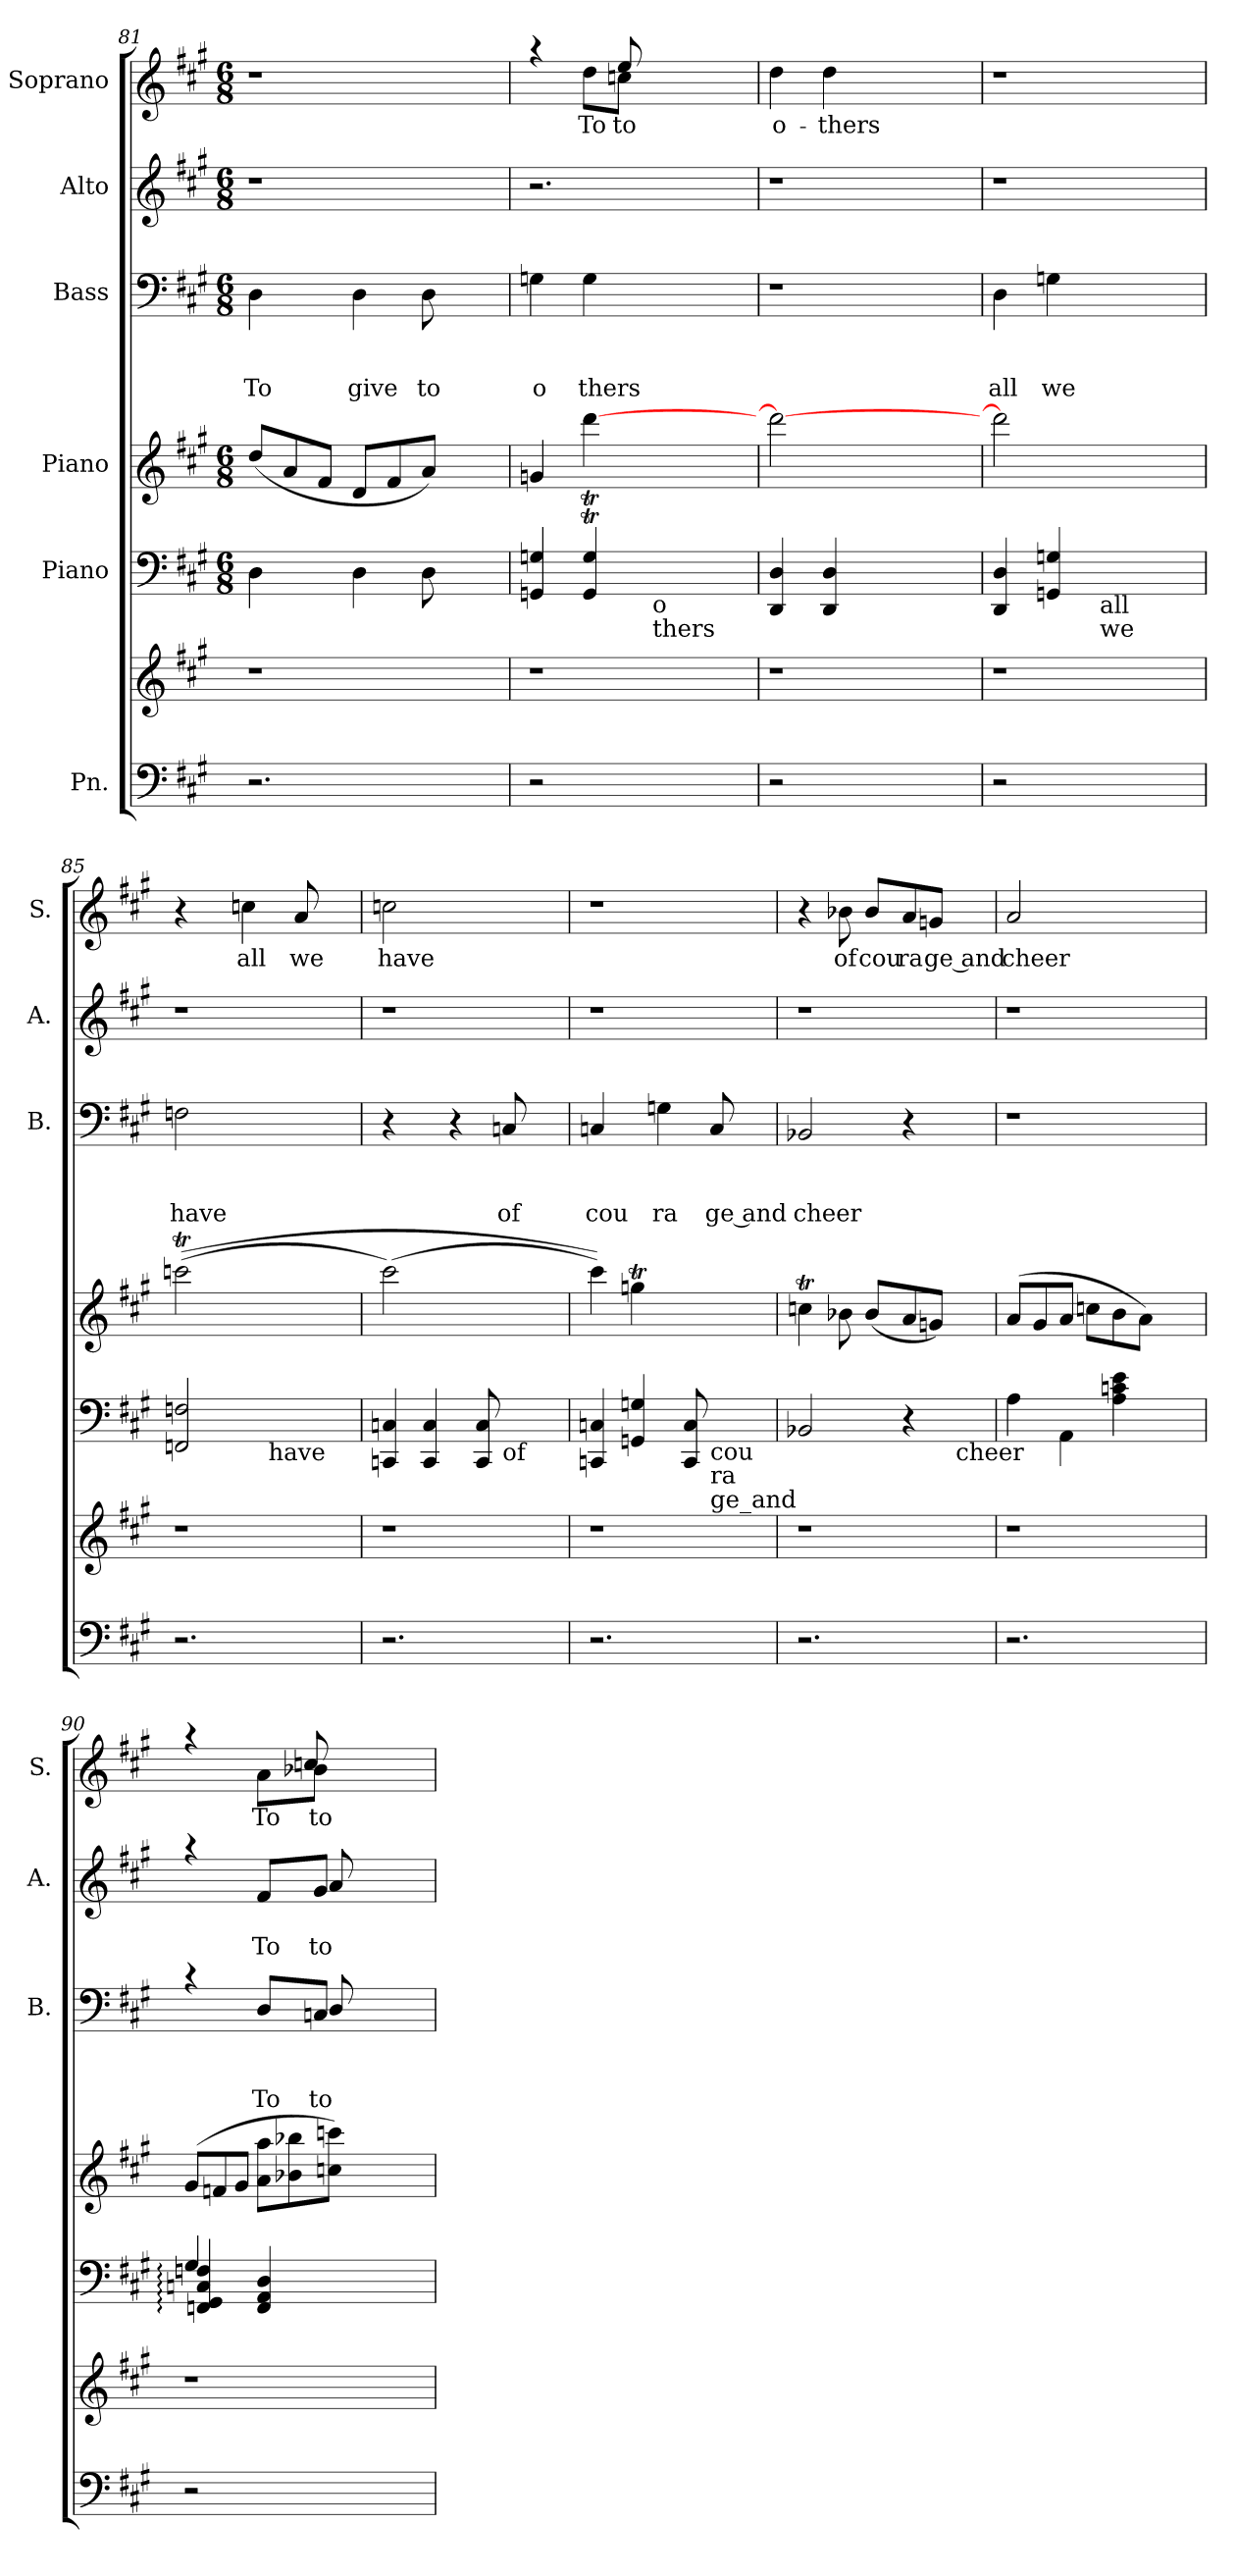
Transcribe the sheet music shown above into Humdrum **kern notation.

**kern	**kern	**kern	**kern	**kern	**text	**text	**text	**kern	**text	**text	**kern	**text
*part6	*part6	*part5	*part4	*part3	*part3	*part3	*part3	*part2	*part2	*part2	*part1	*part1
*staff7	*staff6	*staff5	*staff4	*staff3	*staff3	*staff3	*staff3	*staff2	*staff2	*staff2	*staff1	*staff1
*I"Pn.	*	*I"Piano	*I"Piano	*I"Bass	*	*	*	*I"Alto	*	*	*I"Soprano	*
*	*	*	*	*I'B.	*	*	*	*I'A.	*	*	*I'S.	*
!!LO:PB:g=z
*clefF4	*clefG2	*clefF4	*clefG2	*clefF4	*	*	*	*clefG2	*	*	*clefG2	*
*k[f#c#g#]	*k[f#c#g#]	*k[f#c#g#]	*k[f#c#g#]	*k[f#c#g#]	*	*	*	*k[f#c#g#]	*	*	*k[f#c#g#]	*
*A:	*A:	*A:	*A:	*A:	*	*	*	*A:	*	*	*A:	*
*	*	*M6/8	*M6/8	*M6/8	*	*	*	*M6/8	*	*	*M6/8	*
=81	=81	=81	=81	=81	=81	=81	=81	=81	=81	=81	=81	=81
!	!	!	!	!	!	!	!LO:LY:b	!LO:N:vis=1	!	!	!LO:N:vis=1	!
2.r	1r	4D\	(>8dd/L	4D\	.	.	To	2.r	.	.	2.r	.
.	.	.	8a/	.	.	.	.	.	.	.	.	.
.	.	8ryy	8f#/J	8ryy	.	.	.	.	.	.	.	.
!	!	!	!	!	!	!	!LO:LY:b	!	!	!	!	!
.	.	4D\	8d/L	4D\	.	.	give	.	.	.	.	.
.	.	.	8f#/	.	.	.	.	.	.	.	.	.
!	!	!	!	!	!	!	!LO:LY:b	!	!	!	!	!
.	.	8D\	8a/J)	8D\	.	.	to	.	.	.	.	.
4ryy	.	4ryy	4ryy	4ryy	.	.	.	4ryy	.	.	4ryy	.
=82	=82	=82	=82	=82	=82	=82	=82	=82	=82	=82	=82	=82
!	!	!	!	!	!	!	!LO:LY:b:rj	!	!	!	!	!
*	*	*	*	*	*	*	*	*	*	*	*^	*
2r	1r	4GGn/ 4Gn/	4gn/	4Gn\	.	.	o	2.r	.	.	4raa	4.ryy	.
!	!	!	!	!	!	!	!LO:LY:b	!	!	!	!	!	!LO:LY:b
.	.	4GG/T 4G/T	[>4ddd\	4G\	.	.	thers	.	.	.	8dd\L	.	To
!	!	!	!	!	!	!	!	!	!	!	!	!	!LO:LY:b
!	!	!	!	!	!	!	!	!	!	!	!	!	!LO:LY:b
.	.	.	.	.	.	.	.	.	.	.	8ccn\J	8ee/	to
!	!	!LO:TX:b:t=o	!	!	!	!	!	!	!	!	!	!	!
!	!	!LO:TX:b:t=thers	!	!	!	!	!	!	!	!	!	!	!
2ryy	.	2ryy	2ryy	2ryy	.	.	.	.	.	.	2ryy	2ryy	.
.	.	.	.	.	.	.	.	4ryy	.	.	.	.	.
*	*	*	*	*	*	*	*	*	*	*	*v	*v	*
=83	=83	=83	=83	=83	=83	=83	=83	=83	=83	=83	=83	=83
!	!	!	!	!LO:N:vis=1	!	!	!	!LO:N:vis=1	!	!	!	!LO:LY:b:rj
2r	1r	4DD/ 4D/	2ddd\_	2.r	.	.	.	2.r	.	.	4dd\	o-
!	!	!	!	!	!	!	!	!	!	!	!	!LO:LY:b
.	.	4DD/ 4D/	.	.	.	.	.	.	.	.	4dd\	-thers
2ryy	.	2ryy	2ryy	.	.	.	.	.	.	.	2ryy	.
.	.	.	.	4ryy	.	.	.	4ryy	.	.	.	.
=84	=84	=84	=84	=84	=84	=84	=84	=84	=84	=84	=84	=84
!	!	!	!	!	!	!	!LO:LY:b	!LO:N:vis=1	!	!	!LO:N:vis=1	!
2r	1r	4DD/ 4D/	2ddd\]	4D\	.	.	all	2.r	.	.	2.r	.
!	!	!	!	!	!	!	!LO:LY:b	!	!	!	!	!
.	.	4GGn/ 4Gn/	.	4Gn\	.	.	we	.	.	.	.	.
!	!	!LO:TX:b:t=all	!	!	!	!	!	!	!	!	!	!
!	!	!LO:TX:b:t=we	!	!	!	!	!	!	!	!	!	!
2ryy	.	2ryy	2ryy	2ryy	.	.	.	.	.	.	.	.
.	.	.	.	.	.	.	.	4ryy	.	.	4ryy	.
=85	=85	=85	=85	=85	=85	=85	=85	=85	=85	=85	=85	=85
!	!	!	!	!	!	!	!LO:LY:b	!LO:N:vis=1	!	!	!	!
2.r	1r	2FFn/ 2Fn/	(>(<2cccnT\	2Fn\	.	.	have	2.r	.	.	4r	.
.	.	.	.	.	.	.	.	.	.	.	8ryy	.
!	!	!	!	!	!	!	!	!	!	!	!	!LO:LY:b
.	.	.	.	.	.	.	.	.	.	.	4ccn\	all
!	!	!LO:TX:b:t=have	!	!	!	!	!	!	!	!	!	!
.	.	2ryy	2ryy	2ryy	.	.	.	.	.	.	.	.
!	!	!	!	!	!	!	!	!	!	!	!	!LO:LY:b
.	.	.	.	.	.	.	.	.	.	.	8a/	we
4ryy	.	.	.	.	.	.	.	4ryy	.	.	4ryy	.
=86	=86	=86	=86	=86	=86	=86	=86	=86	=86	=86	=86	=86
!	!	!	!	!	!	!	!	!LO:N:vis=1	!	!	!	!LO:LY:b
2.r	1r	4CCn/ 4Cn/	(>2ccc#\)	4r	.	.	.	2.r	.	.	2ccn\	have
.	.	4CC/ 4C/	.	8ryy	.	.	.	.	.	.	.	.
.	.	.	.	4r	.	.	.	.	.	.	.	.
.	.	8CC/ 8C/	2ryy	.	.	.	.	.	.	.	2ryy	.
!	!	!LO:TX:b:t=of	!	!	!	!	!	!	!	!	!	!
!	!	!	!	!	!	!	!LO:LY:b	!	!	!	!	!
.	.	4.ryy	.	8Cn/	.	.	of	.	.	.	.	.
4ryy	.	.	.	4ryy	.	.	.	4ryy	.	.	.	.
=87	=87	=87	=87	=87	=87	=87	=87	=87	=87	=87	=87	=87
!	!	!	!	!	!	!	!LO:LY:b	!LO:N:vis=1	!	!	!LO:N:vis=1	!
2.r	1r	4CCn/ 4Cn/	4ccc#\))	4Cn/	.	.	cou	2.r	.	.	2.r	.
.	.	4GGn/ 4Gn/	4ggnT\	8ryy	.	.	.	.	.	.	.	.
!	!	!	!	!	!	!	!LO:LY:b	!	!	!	!	!
.	.	.	.	4Gn\	.	.	ra	.	.	.	.	.
.	.	8CC/ 8C/	2ryy	.	.	.	.	.	.	.	.	.
!	!	!LO:TX:b:t=cou	!	!	!	!	!	!	!	!	!	!
!	!	!LO:TX:b:t=ra	!	!	!	!	!	!	!	!	!	!
!	!	!LO:TX:b:t=ge_and	!	!	!	!	!	!	!	!	!	!
!	!	!	!	!	!	!	!LO:LY:b	!	!	!	!	!
.	.	4.ryy	.	8C/	.	.	ge and	.	.	.	.	.
4ryy	.	.	.	4ryy	.	.	.	4ryy	.	.	4ryy	.
!!LO:LB:g=z
=88	=88	=88	=88	=88	=88	=88	=88	=88	=88	=88	=88	=88
!	!	!	!	!	!	!	!LO:LY:b	!LO:N:vis=1	!	!	!	!
2.r	1r	2BB-X/	4ccnT\	2BB-X/	.	.	cheer	2.r	.	.	4r	.
!	!	!	!	!	!	!	!	!	!	!	!	!LO:LY:b
.	.	.	8b-X\	.	.	.	.	.	.	.	8b-X\	of
!	!	!	!	!	!	!	!	!	!	!	!	!LO:LY:b
.	.	.	(<8b-/L	.	.	.	.	.	.	.	8b-/L	cou
!	!	!	!	!	!	!	!	!	!	!	!	!LO:LY:b
.	.	4r	8a/	4r	.	.	.	.	.	.	8a/	ra
!	!	!	!	!	!	!	!	!	!	!	!	!LO:LY:b
.	.	.	8gn/J)	.	.	.	.	.	.	.	8gn/J	ge and
!	!	!LO:TX:b:t=cheer	!	!	!	!	!	!	!	!	!	!
4ryy	.	4ryy	4ryy	4ryy	.	.	.	4ryy	.	.	4ryy	.
=89	=89	=89	=89	=89	=89	=89	=89	=89	=89	=89	=89	=89
!	!	!	!	!LO:N:vis=1	!	!	!	!LO:N:vis=1	!	!	!	!LO:LY:b
2.r	1r	4A\	(>8a/L	2.r	.	.	.	2.r	.	.	2a/	cheer
.	.	.	8g#/	.	.	.	.	.	.	.	.	.
.	.	4AA\	8a/J	.	.	.	.	.	.	.	.	.
.	.	.	8ccn\L	.	.	.	.	.	.	.	.	.
.	.	4A\ 4cn\ 4e\	8b\	.	.	.	.	.	.	.	2ryy	.
.	.	.	8a\J)	.	.	.	.	.	.	.	.	.
4ryy	.	4ryy	4ryy	4ryy	.	.	.	4ryy	.	.	.	.
=90	=90	=90	=90	=90	=90	=90	=90	=90	=90	=90	=90	=90
!	!	!LO:N:head=solid	!	!	!	!	!	!	!	!	!	!
*	*	*^	*	*	*	*	*	*	*	*	*	*
*	*	*	*	*Xtuplet	*	*	*	*	*	*	*	*	*
*	*	*	*	*	*^	*	*	*	*^	*	*	*^	*
2r	1r	4G#/	4FFn/: 4GG#/: 4Cn/: 4Fn/:	(>12g#/L	4rc	4.ryy	.	.	.	4raa	4.ryy	.	.	4raa	4.ryy	.
.	.	.	.	12fn/	.	.	.	.	.	.	.	.	.	.	.	.
.	.	.	.	12g#/J	.	.	.	.	.	.	.	.	.	.	.	.
!	!	!	!	!	!	!	!	!	!LO:LY:b	!	!	!	!LO:LY:b	!	!	!LO:LY:b
.	.	2ryy	4FF/ 4AA/ 4D/	12a\ 12aa\L	8D/L	.	.	.	To	8f#/L	.	.	To	8a\L	.	To
.	.	.	.	12b-X\ 12bb-X\	.	.	.	.	.	.	.	.	.	.	.	.
!	!	!	!	!	!	!	!	!	!LO:LY:b	!	!	!	!	!	!	!
!	!	!	!	!	!	!	!	!	!LO:LY:b	!	!	!	!LO:LY:b	!	!	!
!	!	!	!	!	!	!	!	!	!	!	!	!	!LO:LY:b	!	!	!LO:LY:b
!	!	!	!	!	!	!	!	!	!	!	!	!	!	!	!	!LO:LY:b
.	.	.	.	.	8Cn/J	8D/	.	.	to	8g#/J	8a/	.	to	8b-X\J	8ccn/	to
.	.	.	.	12ccn\ 12cccn\J)	.	.	.	.	.	.	.	.	.	.	.	.
2ryy	.	.	2ryy	2ryy	2ryy	2ryy	.	.	.	2ryy	2ryy	.	.	2ryy	2ryy	.
.	.	4ryy	.	.	.	.	.	.	.	.	.	.	.	.	.	.
*	*	*	*	*	*v	*v	*	*	*	*	*	*	*	*v	*v	*
*	*	*v	*v	*	*	*	*	*	*v	*v	*	*	*	*
=	=	=	=	=	=	=	=	=	=	=	=	=
*-	*-	*-	*-	*-	*-	*-	*-	*-	*-	*-	*-	*-
